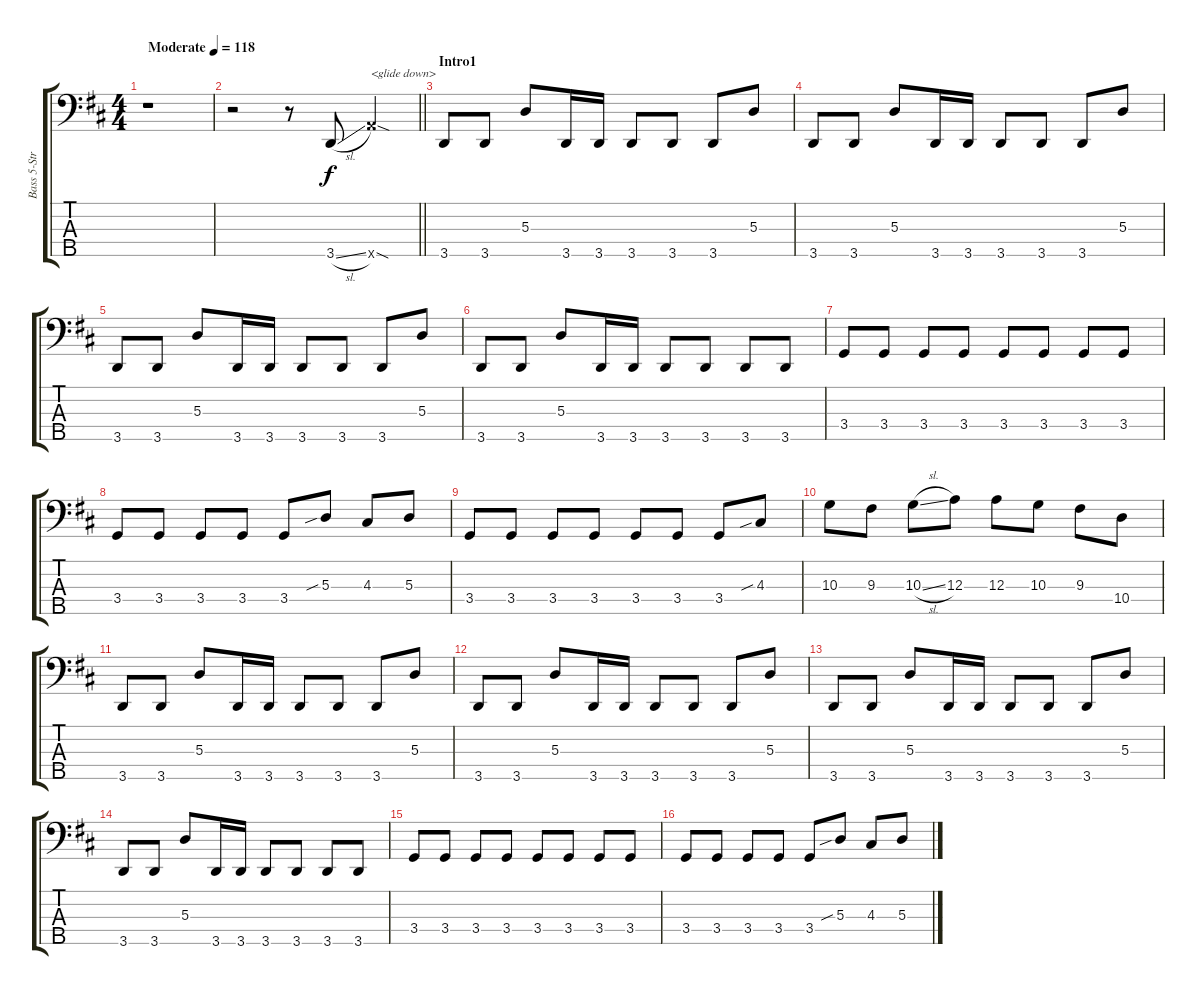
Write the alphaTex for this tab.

\track ("Bass 5-Strings" "Bass 5-Str") {instrument electricbassfinger}
\staff {score tabs}
\tuning (G2 D2 A1 E1 B0) {hide}
\ts (4 4)
\tempo (118 "Moderate")
\clef f4
\ks d
r.1{dy f instrument electricbassfinger} |
\barLineRight lightlight
r.2 r.8 3.5{sl}.8 10.5{sod x}.4{txt "<glide down>"} |
\section ("" "Intro1")
3.5.8 3.5.8 5.3.8 3.5.16 3.5.16 3.5.8 3.5.8 3.5.8 5.3.8 |
3.5.8 3.5.8 5.3.8 3.5.16 3.5.16 3.5.8 3.5.8 3.5.8 5.3.8 |
3.5.8 3.5.8 5.3.8 3.5.16 3.5.16 3.5.8 3.5.8 3.5.8 5.3.8 |
3.5.8 3.5.8 5.3.8 3.5.16 3.5.16 3.5.8 3.5.8 3.5.8 3.5.8 |
3.4.8 3.4.8 3.4.8 3.4.8 3.4.8 3.4.8 3.4.8 3.4.8 |
3.4.8 3.4.8 3.4.8 3.4.8 3.4.8 5.3{sib}.8 4.3.8 5.3.8 |
3.4.8 3.4.8 3.4.8 3.4.8 3.4.8 3.4.8 3.4.8 4.3{sib}.8 |
10.3.8 9.3.8 10.3{sl}.8 12.3.8 12.3.8 10.3.8 9.3.8 10.4.8 |
3.5.8 3.5.8 5.3.8 3.5.16 3.5.16 3.5.8 3.5.8 3.5.8 5.3.8 |
3.5.8 3.5.8 5.3.8 3.5.16 3.5.16 3.5.8 3.5.8 3.5.8 5.3.8 |
3.5.8 3.5.8 5.3.8 3.5.16 3.5.16 3.5.8 3.5.8 3.5.8 5.3.8 |
3.5.8 3.5.8 5.3.8 3.5.16 3.5.16 3.5.8 3.5.8 3.5.8 3.5.8 |
3.4.8 3.4.8 3.4.8 3.4.8 3.4.8 3.4.8 3.4.8 3.4.8 |
3.4.8 3.4.8 3.4.8 3.4.8 3.4.8 5.3{sib}.8 4.3.8 5.3.8
